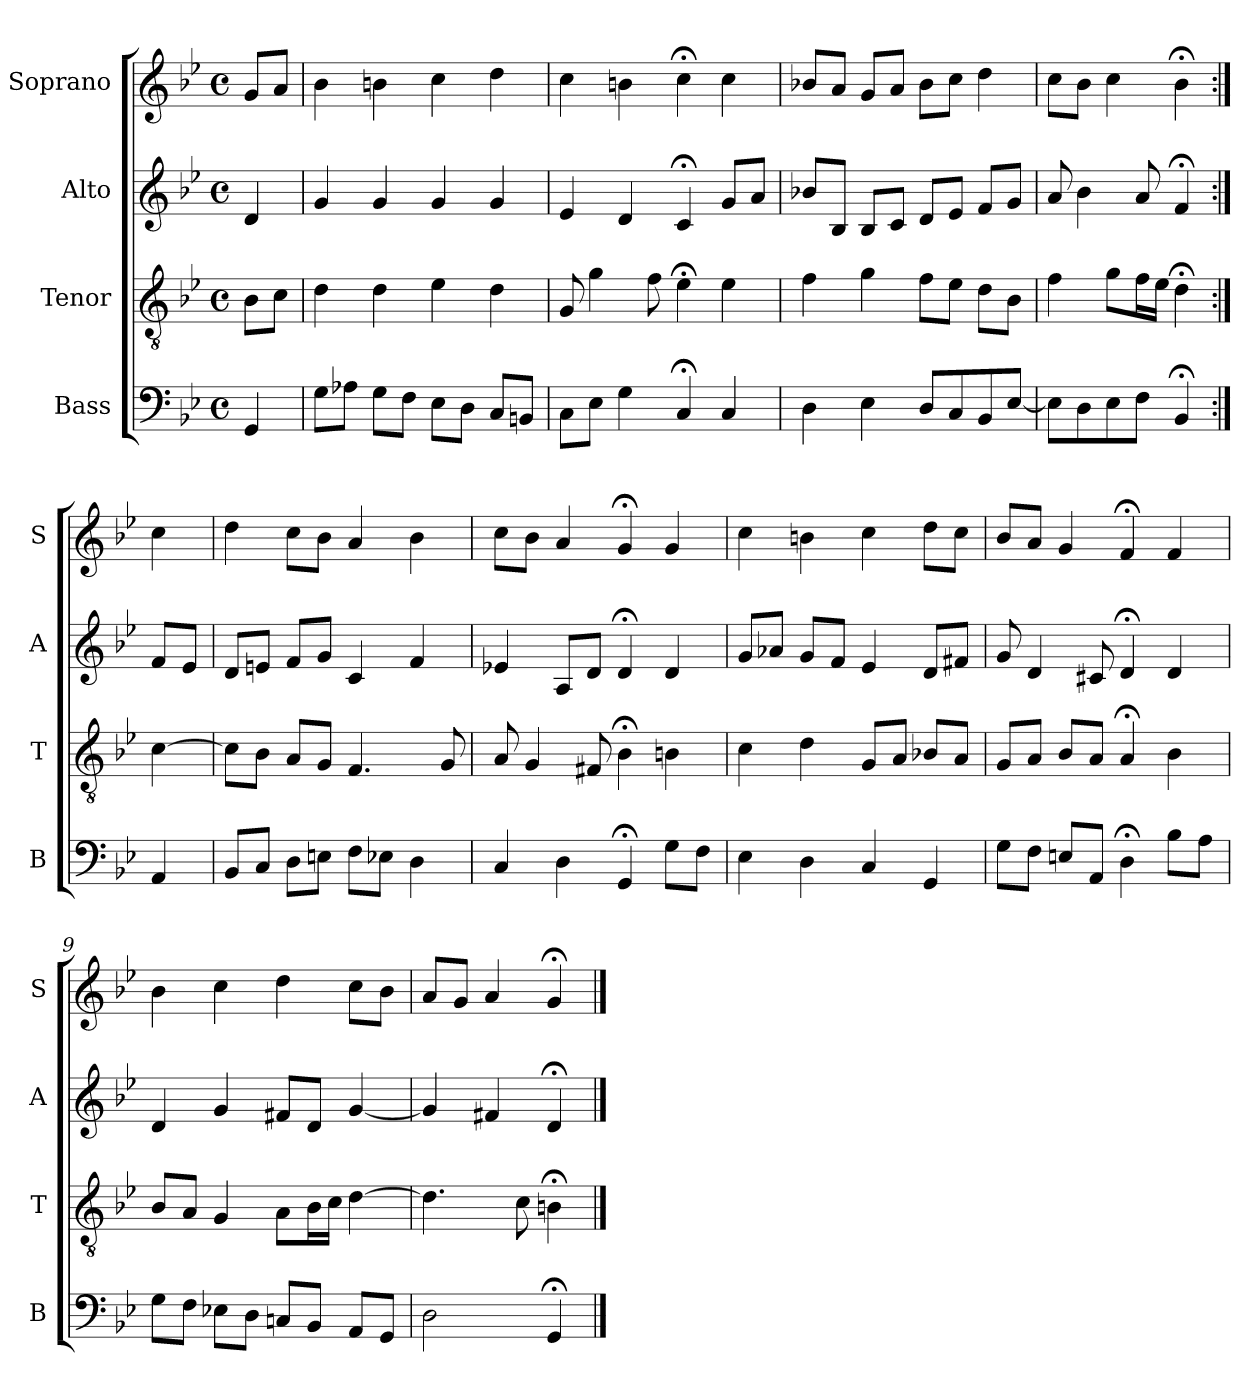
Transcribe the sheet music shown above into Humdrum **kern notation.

**kern	**kern	**kern	**kern
*part4	*part3	*part2	*part1
*staff4	*staff3	*staff2	*staff1
*I"Bass	*I"Tenor	*I"Alto	*I"Soprano
*I'B	*I'T	*I'A	*I'S
*clefF4	*clefGv2	*clefG2	*clefG2
*k[b-e-]	*k[b-e-]	*k[b-e-]	*k[b-e-]
*g:	*g:	*g:	*g:
*M4/4	*M4/4	*M4/4	*M4/4
*met(c)	*met(c)	*met(c)	*met(c)
*MM100	*MM100	*MM100	*MM100
=	=	=	=
4GG	8B-L	4d	8gL
.	8cJ	.	8aJ
=1	=1	=1	=1
8GL	4d	4g	4b-
8A-XJ	.	.	.
8GL	4d	4g	4bn
8FJ	.	.	.
8E-L	4e-	4g	4cc
8DJ	.	.	.
8CL	4d	4g	4dd
8BBnJ	.	.	.
=2	=2	=2	=2
8CL	8G	4e-	4cc
8E-J	4g	.	.
4G	.	4d	4bn
.	8f	.	.
4C;<	4e-;<	4c;<	4cc;<
4C	4e-	8gL	4cc
.	.	8aJ	.
=3	=3	=3	=3
4D	4f	8b-XL	8b-XL
.	.	8B-J	8aJ
4E-	4g	8B-L	8gL
.	.	8cJ	8aJ
8DL	8fL	8dL	8b-L
8C	8e-J	8e-J	8ccJ
8BB-	8dL	8fL	4dd
[8E-J	8B-J	8gJ	.
=4	=4	=4	=4
8E-iL]	4fi	8ai	8cciL
8D	.	4b-	8b-J
8E-	8gL	.	4cc
8FJ	16fL	8a	.
.	16e-JJ	.	.
4BB-;<	4d;<	4f;<	4b-;<
=:|!	=:|!	=:|!	=:|!
4AA	[4c	8fL	4cc
.	.	8e-J	.
=5	=5	=5	=5
8BB-L	8cL]	8dL	4dd
8CJ	8B-J	8enJ	.
8DL	8AL	8fL	8ccL
8EnJ	8GJ	8gJ	8b-J
8FL	4.F	4c	4a
8E-XJ	.	.	.
4D	.	4f	4b-
.	8G	.	.
=6	=6	=6	=6
4C	8A	4e-X	8ccL
.	4G	.	8b-J
4D	.	8AL	4a
.	8F#X	8dJ	.
4GG;<	4B-;<	4d;<	4g;<
8GL	4Bn	4d	4g
8FJ	.	.	.
=7	=7	=7	=7
4E-	4c	8gL	4cc
.	.	8a-XJ	.
4D	4d	8gL	4bn
.	.	8fJ	.
4C	8GL	4e-	4cc
.	8AJ	.	.
4GG	8B-XL	8dL	8ddL
.	8AJ	8f#XJ	8ccJ
=8	=8	=8	=8
8GL	8GL	8g	8b-L
8FJ	8AJ	4d	8aJ
8EnL	8B-L	.	4g
8AAJ	8AJ	8c#X	.
4D;<	4A;<	4d;<	4f;<
8B-L	4B-	4d	4f
8AJ	.	.	.
=9	=9	=9	=9
8GL	8B-L	4d	4b-
8FJ	8AJ	.	.
8E-XL	4G	4g	4cc
8DJ	.	.	.
8CniL	8AiL	8f#XiL	4ddi
8BB-J	16B-L	8dJ	.
.	16cJJ	.	.
8AAL	[4d	[4g	8ccL
8GGJ	.	.	8b-J
=10	=10	=10	=10
2D	4.d]	4g]	8aL
.	.	.	8gJ
.	.	4f#X	4a
.	8c	.	.
4GG;<	4Bn;<	4d;<	4g;<
==	==	==	==
*-	*-	*-	*-
